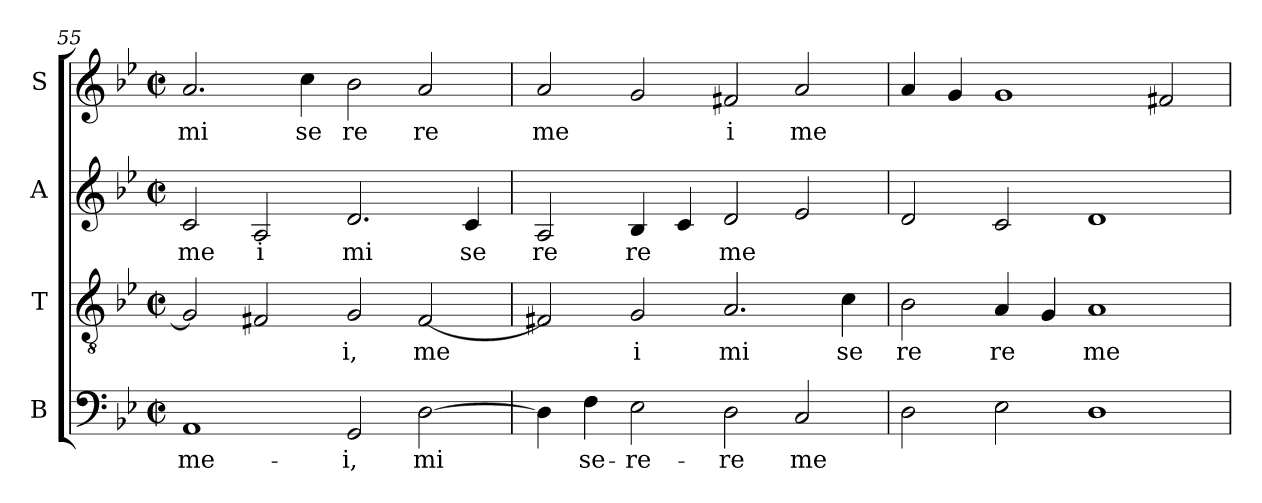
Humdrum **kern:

**kern	**text	**kern	**text	**kern	**text	**kern	**text
*part4	*part4	*part3	*part3	*part2	*part2	*part1	*part1
*staff4	*staff4	*staff3	*staff3	*staff2	*staff2	*staff1	*staff1
*I"B	*	*I"T	*	*I"A	*	*I"S	*
*clefF4	*	*clefGv2	*	*clefG2	*	*clefG2	*
*k[b-e-]	*	*k[b-e-]	*	*k[b-e-]	*	*k[b-e-]	*
*B-:	*	*B-:	*	*B-:	*	*B-:	*
*M2/2	*	*M2/2	*	*M2/2	*	*M2/2	*
*met(c|)	*	*met(c|)	*	*met(c|)	*	*met(c|)	*
=55	=55	=55	=55	=55	=55	=55	=55
!	!LO:LY:b:cj	!	!LO:LY:b:cj	!	!LO:LY:b:cj	!	!LO:LY:b:cj
1AA	me-	2G/]	.	2c/	me	2.a/	mi
!	!	!	!LO:LY:b:cj	!	!LO:LY:b:cj	!	!
.	.	2F#X/	.	2A/	i	.	.
!	!	!	!	!	!	!	!LO:LY:b:cj
.	.	.	.	.	.	4cc\	se
!	!LO:LY:b:cj	!	!LO:LY:b:cj	!	!LO:LY:b:cj	!	!LO:LY:b:cj
2GG/	-i,	2G/	i,	2.d/	mi	2b-\	re
!	!LO:LY:b:cj	!	!LO:LY:b:cj	!	!	!	!LO:LY:b:cj
[<2D\	mi-	[>2F#/	me	.	.	2a/	re
!	!	!	!	!	!LO:LY:b:cj	!	!
.	.	.	.	4c/	se	.	.
!!LO:PB:g=z
=56	=56	=56	=56	=56	=56	=56	=56
!	!LO:LY:b:cj	!	!LO:LY:b:cj	!	!LO:LY:b:cj	!	!LO:LY:b:cj
4D\]	--	2F#X/]	.	2A/	re	2a/	me
!	!LO:LY:b:cj	!	!	!	!	!	!
4F\	-se-	.	.	.	.	.	.
!	!LO:LY:b:cj	!	!LO:LY:b:cj	!	!LO:LY:b:cj	!	!LO:LY:b:cj
2E-\	-re-	2G/	i	4B-/	re	2g/	.
!	!	!	!	!	!LO:LY:b:cj	!	!
.	.	.	.	4c/	.	.	.
!	!LO:LY:b:cj	!	!LO:LY:b:cj	!	!LO:LY:b:cj	!	!LO:LY:b:cj
2D\	-re	2.A/	mi	2d/	me	2f#X/	i
!	!LO:LY:b:cj	!	!	!	!LO:LY:b:cj	!	!LO:LY:b:cj
2C/	me-	.	.	2e-/	.	2a/	me
!	!	!	!LO:LY:b:cj	!	!	!	!
.	.	4c\	se	.	.	.	.
=57	=57	=57	=57	=57	=57	=57	=57
!	!LO:LY:b:cj	!	!LO:LY:b:cj	!	!LO:LY:b:cj	!	!LO:LY:b:cj
2D\	--	2B-\	re	2d/	.	4a/	.
!	!	!	!	!	!	!	!LO:LY:b:cj
.	.	.	.	.	.	4g/	.
!	!LO:LY:b:cj	!	!LO:LY:b:cj	!	!LO:LY:b:cj	!	!LO:LY:b:cj
2E-\	--	4A/	re	2c/	.	1g	.
!	!	!	!LO:LY:b:cj	!	!	!	!
.	.	4G/	.	.	.	.	.
!	!LO:LY:b:cj	!	!LO:LY:b:cj	!	!LO:LY:b:cj	!	!
1D	--	1A	me	1d	.	.	.
!	!	!	!	!	!	!	!LO:LY:b:cj
.	.	.	.	.	.	2f#X/	.
=	=	=	=	=	=	=	=
*-	*-	*-	*-	*-	*-	*-	*-
